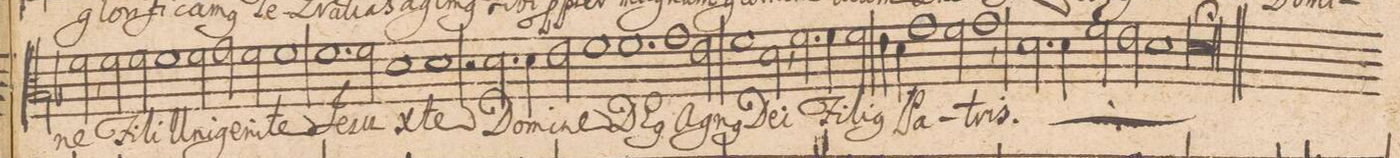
**kern	**text
*I"ALTVS.	*
*clefC3	*
*k[b-]	*
*met(c|)	*
*M2/1	*
2f,<\	-ne
2f\	Fi-
2f\	-li
1f\	U-
=28-	=28-
2f\	-ni-
2g\	-ge-
2f\	-ni-
=29-	=29-
1f\	-te
1.f\	Je-
=30-	=30-
2f\	-su
1d\	x-
=31-	=31-
1d\	-te
2r	.
2.d\	Do-
=32-	=32-
4d\	-mi-
2e\	-ne
1f\	DE-
=33-	=33-
1.f\	-(us)
1g\	Ag-
=34-	=34-
2e\	-n(us)
1f\	De-
=35-	=35-
2d,<\	-i
2.f\	Fi-
4f\	-li-
2f\	-(us)
=36-	=36-
4e\	Pa-
4d\	.
1g\	.
2f\	.
=37-	=37-
1g\,	-tris.
*	*ij
2.d\	Fi-
4d\	-li-
=38-	=38-
2f\	-us
2e\	Pa-
1d\	.
=39-	=39-
0d\;	-tris.
=40||	=40||
*M2/1	*Xij
*met(c|)	*
*-	*-
